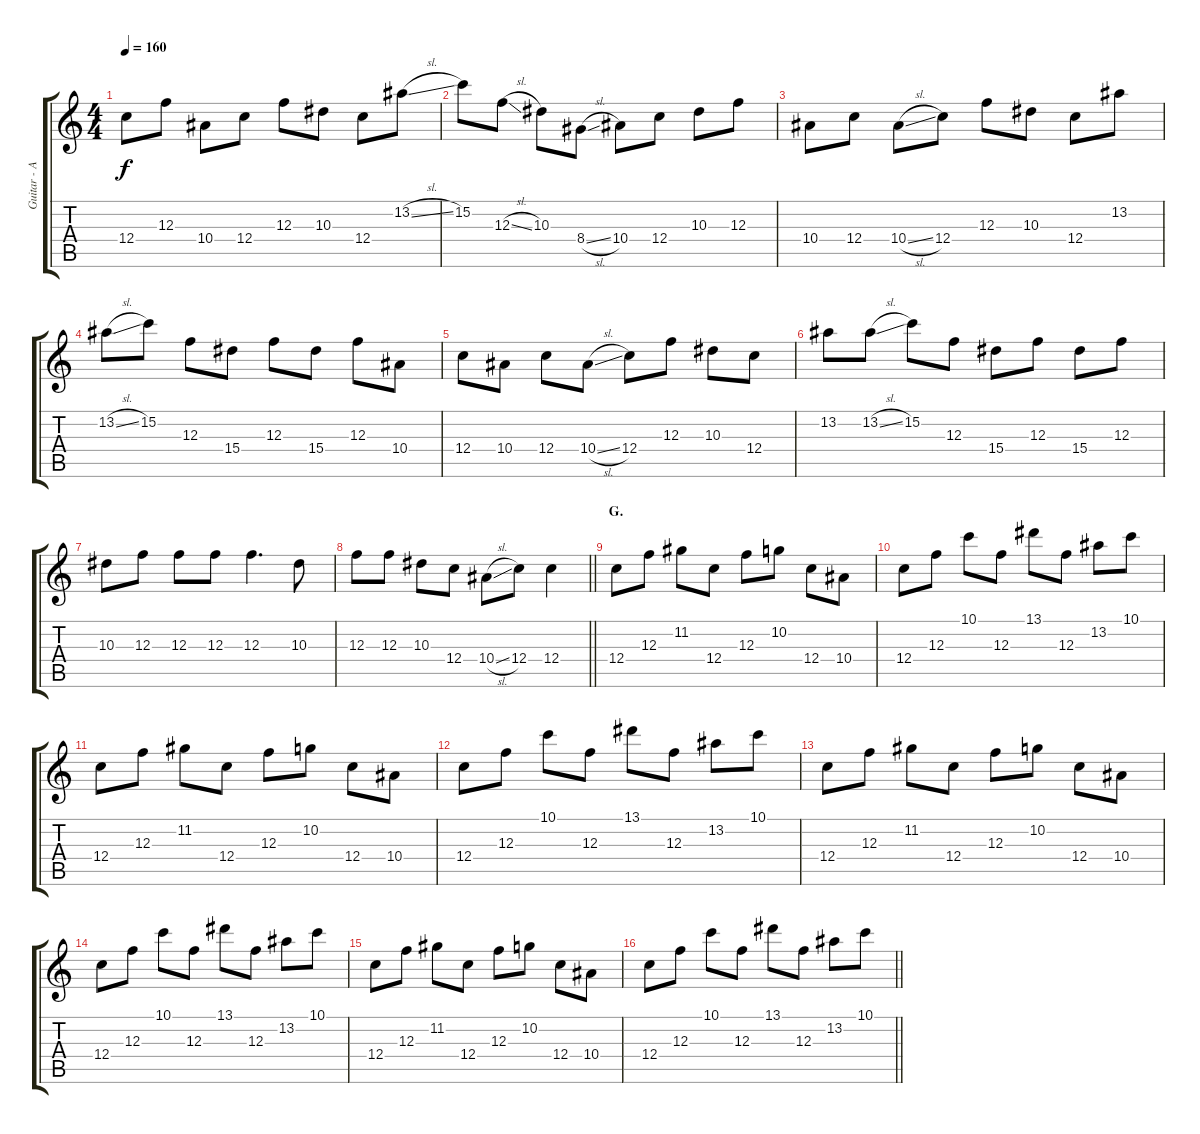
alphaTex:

\track ("Guitar - Aux. Gtr. - Right" "Guitar - A") {instrument distortionguitar}
\staff {score tabs}
\tuning (D4 A3 F3 C3 G2 C2) {hide}
\ts (4 4)
\tempo 160
\clef g2
\ks c
12.4.8{dy f} 12.3.8 10.4.8 12.4.8 12.3.8 10.3.8 12.4.8 13.2{sl}.8 |
15.2.8 12.3{sl}.8 10.3.8 8.4{sl}.8 10.4.8 12.4.8 10.3.8 12.3.8 |
10.4.8 12.4.8 10.4{sl}.8 12.4.8 12.3.8 10.3.8 12.4.8 13.2.8 |
13.2{sl}.8 15.2.8 12.3.8 15.4.8 12.3.8 15.4.8 12.3.8 10.4.8 |
12.4.8 10.4.8 12.4.8 10.4{sl}.8 12.4.8 12.3.8 10.3.8 12.4.8 |
13.2.8 13.2{sl}.8 15.2.8 12.3.8 15.4.8 12.3.8 15.4.8 12.3.8 |
10.3.8 12.3.8 12.3.8 12.3.8 12.3.4{d} 10.3.8 |
\barLineRight lightlight
12.3.8 12.3.8 10.3.8 12.4.8 10.4{sl}.8 12.4.8 12.4.4 |
\section ("" "G.")
12.4.8 12.3.8 11.2.8 12.4.8 12.3.8 10.2.8 12.4.8 10.4.8 |
12.4.8 12.3.8 10.1.8 12.3.8 13.1.8 12.3.8 13.2.8 10.1.8 |
12.4.8 12.3.8 11.2.8 12.4.8 12.3.8 10.2.8 12.4.8 10.4.8 |
12.4.8 12.3.8 10.1.8 12.3.8 13.1.8 12.3.8 13.2.8 10.1.8 |
12.4.8 12.3.8 11.2.8 12.4.8 12.3.8 10.2.8 12.4.8 10.4.8 |
12.4.8 12.3.8 10.1.8 12.3.8 13.1.8 12.3.8 13.2.8 10.1.8 |
12.4.8 12.3.8 11.2.8 12.4.8 12.3.8 10.2.8 12.4.8 10.4.8 |
\barLineRight lightlight
12.4.8 12.3.8 10.1.8 12.3.8 13.1.8 12.3.8 13.2.8 10.1.8
